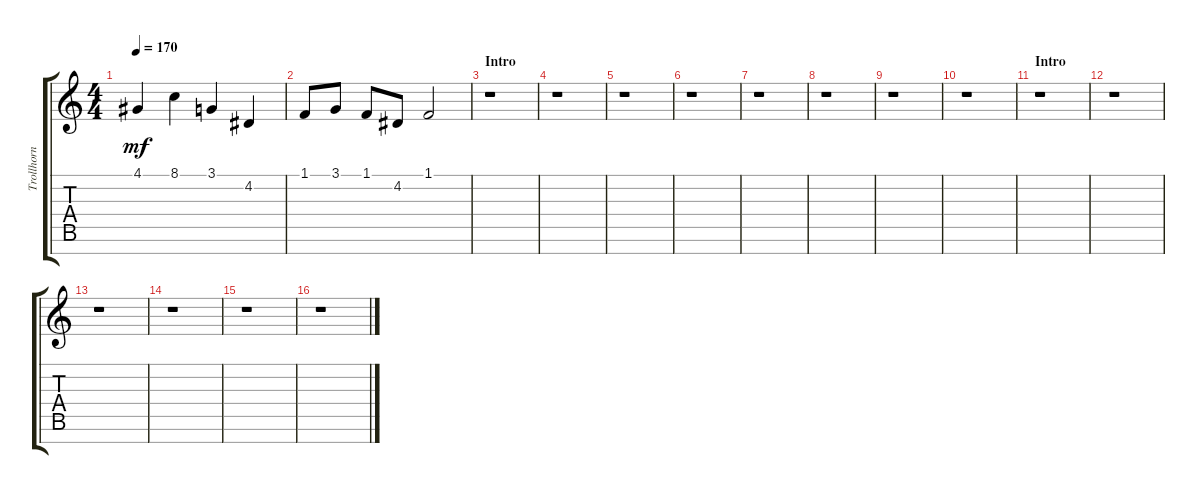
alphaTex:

\track ("Trollhorn (flute)" "Trollhorn ") {instrument flute}
\staff {score tabs}
\tuning (E4 B3 G3 D3 A2 E2 B1) {hide}
\ts (4 4)
\tempo 170
\clef g2
\ks c
4.1.4{dy mf} 8.1.4 3.1.4 4.2.4 |
1.1.8 3.1.8 1.1.8 4.2.8 1.1.2 |
\section ("" "Intro")
r.1 |
r.1 |
r.1 |
r.1 |
r.1 |
r.1 |
r.1 |
r.1 |
\section ("" "Intro")
r.1 |
r.1 |
r.1 |
r.1 |
r.1 |
r.1
